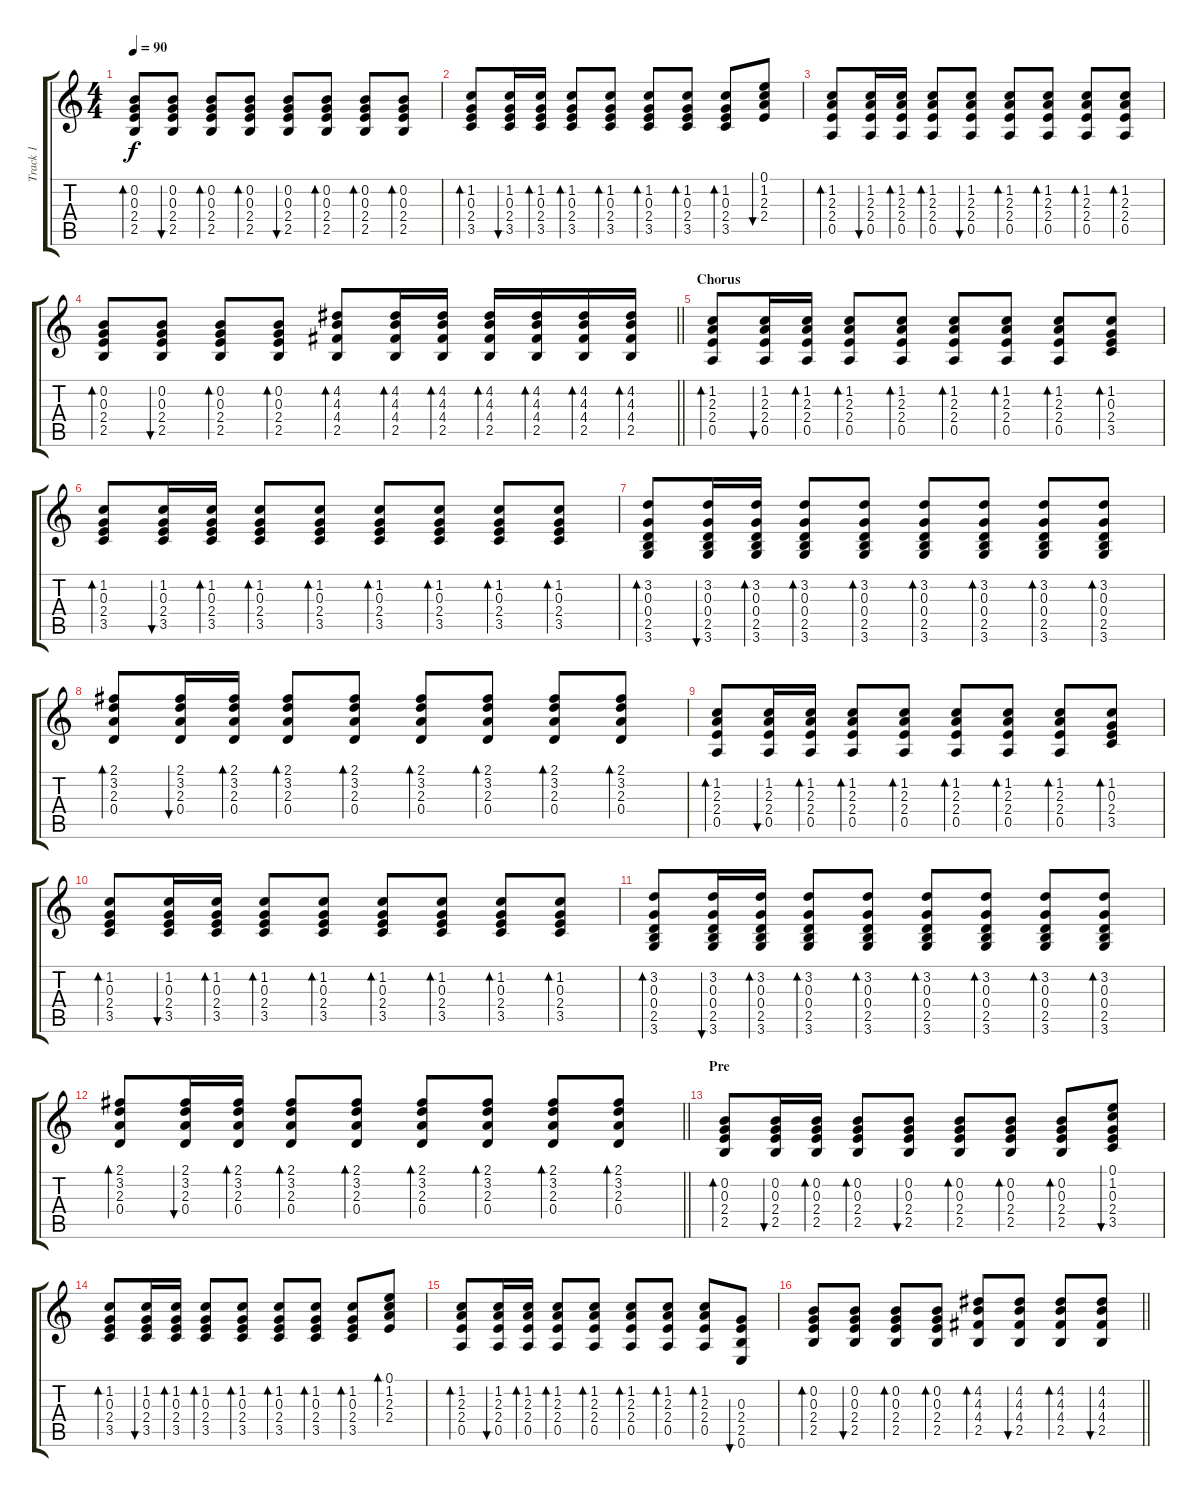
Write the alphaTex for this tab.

\track ("Track 1" "Track 1") {instrument acousticguitarsteel}
\staff {score tabs}
\tuning (E4 B3 G3 D3 A2 E2) {hide}
\ts (4 4)
\tempo 90
\clef g2
\ks c
(0.2 0.3 2.4 2.5).8{bd 30 dy f} (0.2 0.3 2.4 2.5).8{bu 30} (0.2 0.3 2.4 2.5).8{bd 30} (0.2 0.3 2.4 2.5).8{bd 30} (0.2 0.3 2.4 2.5).8{bu 30} (0.2 0.3 2.4 2.5).8{bd 30} (0.2 0.3 2.4 2.5).8{bd 30} (0.2 0.3 2.4 2.5).8{bd 30} |
(1.2 0.3 2.4 3.5).8{bd 30} (1.2 0.3 2.4 3.5).16{bu 30} (1.2 0.3 2.4 3.5).16{bd 30} (1.2 0.3 2.4 3.5).8{bd 30} (1.2 0.3 2.4 3.5).8{bd 30} (1.2 0.3 2.4 3.5).8{bd 30} (1.2 0.3 2.4 3.5).8{bd 30} (1.2 0.3 2.4 3.5).8{bd 30} (0.1 1.2 2.3 2.4).8{bu 60} |
(1.2 2.3 2.4 0.5).8{bd 30} (1.2 2.3 2.4 0.5).16{bu 30} (1.2 2.3 2.4 0.5).16{bd 30} (1.2 2.3 2.4 0.5).8{bd 30} (1.2 2.3 2.4 0.5).8{bu 30} (1.2 2.3 2.4 0.5).8{bd 30} (1.2 2.3 2.4 0.5).8{bd 30} (1.2 2.3 2.4 0.5).8{bd 30} (1.2 2.3 2.4 0.5).8{bd 30} |
\barLineRight lightlight
(0.2 0.3 2.4 2.5).8{bd 30} (0.2 0.3 2.4 2.5).8{bu 30} (0.2 0.3 2.4 2.5).8{bd 30} (0.2 0.3 2.4 2.5).8{bd 30} (4.2 4.3 4.4 2.5).8{bd 30} (4.2 4.3 4.4 2.5).16{bd 30} (4.2 4.3 4.4 2.5).16{bd 30} (4.2 4.3 4.4 2.5).16{bd 30} (4.2 4.3 4.4 2.5).16{bd 30} (4.2 4.3 4.4 2.5).16{bd 30} (4.2 4.3 4.4 2.5).16{bd 30} |
\section ("" "Chorus")
(1.2 2.3 2.4 0.5).8{bd 60} (1.2 2.3 2.4 0.5).16{bu 60} (1.2 2.3 2.4 0.5).16{bd 60} (1.2 2.3 2.4 0.5).8{bd 60} (1.2 2.3 2.4 0.5).8{bd 60} (1.2 2.3 2.4 0.5).8{bd 60} (1.2 2.3 2.4 0.5).8{bd 60} (1.2 2.3 2.4 0.5).8{bd 60} (1.2 0.3 2.4 3.5).8{bd 60} |
(1.2 0.3 2.4 3.5).8{bd 60} (1.2 0.3 2.4 3.5).16{bu 60} (1.2 0.3 2.4 3.5).16{bd 60} (1.2 0.3 2.4 3.5).8{bd 60} (1.2 0.3 2.4 3.5).8{bd 60} (1.2 0.3 2.4 3.5).8{bd 60} (1.2 0.3 2.4 3.5).8{bd 60} (1.2 0.3 2.4 3.5).8{bd 60} (1.2 0.3 2.4 3.5).8{bd 60} |
(3.2 0.3 0.4 2.5 3.6).8{bd 60} (3.2 0.3 0.4 2.5 3.6).16{bu 60} (3.2 0.3 0.4 2.5 3.6).16{bd 60} (3.2 0.3 0.4 2.5 3.6).8{bd 60} (3.2 0.3 0.4 2.5 3.6).8{bd 60} (3.2 0.3 0.4 2.5 3.6).8{bd 60} (3.2 0.3 0.4 2.5 3.6).8{bd 60} (3.2 0.3 0.4 2.5 3.6).8{bd 60} (3.2 0.3 0.4 2.5 3.6).8{bd 60} |
(2.1 3.2 2.3 0.4).8{bd 60} (2.1 3.2 2.3 0.4).16{bu 60} (2.1 3.2 2.3 0.4).16{bd 60} (2.1 3.2 2.3 0.4).8{bd 60} (2.1 3.2 2.3 0.4).8{bd 60} (2.1 3.2 2.3 0.4).8{bd 60} (2.1 3.2 2.3 0.4).8{bd 60} (2.1 3.2 2.3 0.4).8{bd 60} (2.1 3.2 2.3 0.4).8{bd 60} |
(1.2 2.3 2.4 0.5).8{bd 60} (1.2 2.3 2.4 0.5).16{bu 60} (1.2 2.3 2.4 0.5).16{bd 60} (1.2 2.3 2.4 0.5).8{bd 60} (1.2 2.3 2.4 0.5).8{bd 60} (1.2 2.3 2.4 0.5).8{bd 60} (1.2 2.3 2.4 0.5).8{bd 60} (1.2 2.3 2.4 0.5).8{bd 60} (1.2 0.3 2.4 3.5).8{bd 60} |
(1.2 0.3 2.4 3.5).8{bd 60} (1.2 0.3 2.4 3.5).16{bu 60} (1.2 0.3 2.4 3.5).16{bd 60} (1.2 0.3 2.4 3.5).8{bd 60} (1.2 0.3 2.4 3.5).8{bd 60} (1.2 0.3 2.4 3.5).8{bd 60} (1.2 0.3 2.4 3.5).8{bd 60} (1.2 0.3 2.4 3.5).8{bd 60} (1.2 0.3 2.4 3.5).8{bd 60} |
(3.2 0.3 0.4 2.5 3.6).8{bd 60} (3.2 0.3 0.4 2.5 3.6).16{bu 60} (3.2 0.3 0.4 2.5 3.6).16{bd 60} (3.2 0.3 0.4 2.5 3.6).8{bd 60} (3.2 0.3 0.4 2.5 3.6).8{bd 60} (3.2 0.3 0.4 2.5 3.6).8{bd 60} (3.2 0.3 0.4 2.5 3.6).8{bd 60} (3.2 0.3 0.4 2.5 3.6).8{bd 60} (3.2 0.3 0.4 2.5 3.6).8{bd 60} |
\barLineRight lightlight
(2.1 3.2 2.3 0.4).8{bd 60} (2.1 3.2 2.3 0.4).16{bu 60} (2.1 3.2 2.3 0.4).16{bd 60} (2.1 3.2 2.3 0.4).8{bd 60} (2.1 3.2 2.3 0.4).8{bd 60} (2.1 3.2 2.3 0.4).8{bd 60} (2.1 3.2 2.3 0.4).8{bd 60} (2.1 3.2 2.3 0.4).8{bd 60} (2.1 3.2 2.3 0.4).8{bd 60} |
\section ("" "Pre")
(0.2 0.3 2.4 2.5).8{bd 30} (0.2 0.3 2.4 2.5).16{bu 30} (0.2 0.3 2.4 2.5).16{bd 30} (0.2 0.3 2.4 2.5).8{bd 30} (0.2 0.3 2.4 2.5).8{bu 30} (0.2 0.3 2.4 2.5).8{bd 30} (0.2 0.3 2.4 2.5).8{bd 30} (0.2 0.3 2.4 2.5).8{bd 30} (0.1 1.2 0.3 2.4 3.5).8{bu 60} |
(1.2 0.3 2.4 3.5).8{bd 30} (1.2 0.3 2.4 3.5).16{bu 30} (1.2 0.3 2.4 3.5).16{bd 30} (1.2 0.3 2.4 3.5).8{bd 30} (1.2 0.3 2.4 3.5).8{bd 30} (1.2 0.3 2.4 3.5).8{bd 30} (1.2 0.3 2.4 3.5).8{bd 30} (1.2 0.3 2.4 3.5).8{bd 30} (0.1 1.2 2.3 2.4).8{bd 30} |
(1.2 2.3 2.4 0.5).8{bd 30} (1.2 2.3 2.4 0.5).16{bu 30} (1.2 2.3 2.4 0.5).16{bd 30} (1.2 2.3 2.4 0.5).8{bd 30} (1.2 2.3 2.4 0.5).8{bd 30} (1.2 2.3 2.4 0.5).8{bd 30} (1.2 2.3 2.4 0.5).8{bd 30} (1.2 2.3 2.4 0.5).8{bd 30} (0.3 2.4 2.5 0.6).8{bu 60} |
\barLineRight lightlight
(0.2 0.3 2.4 2.5).8{bd 30} (0.2 0.3 2.4 2.5).8{bu 30} (0.2 0.3 2.4 2.5).8{bd 30} (0.2 0.3 2.4 2.5).8{bd 30} (4.2 4.3 4.4 2.5).8{bd 30} (4.2 4.3 4.4 2.5).8{bu 60} (4.2 4.3 4.4 2.5).8{bd 30} (4.2 4.3 4.4 2.5).8{bu 60}
